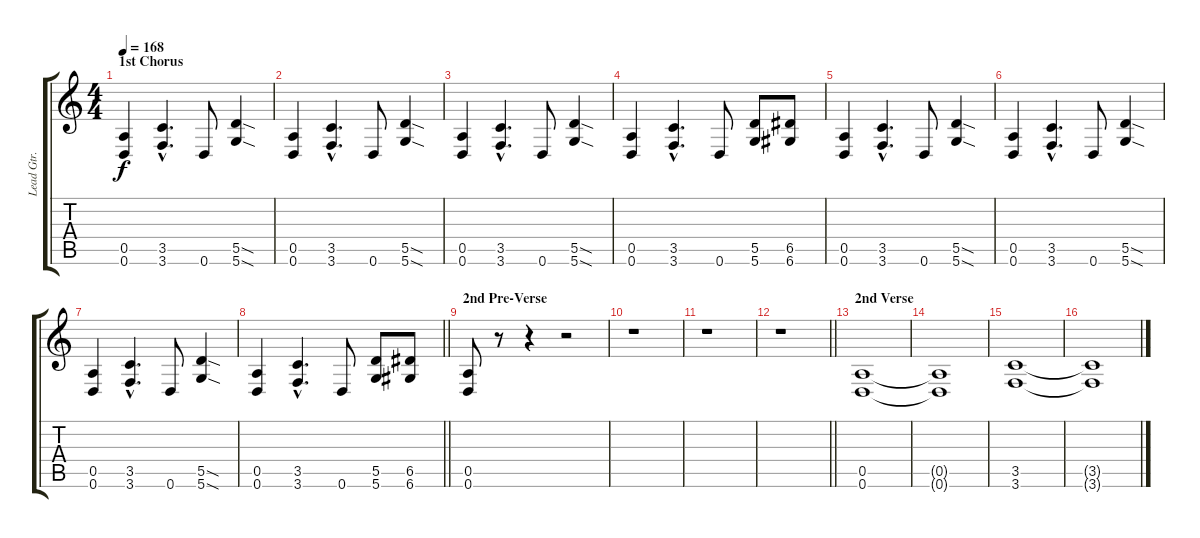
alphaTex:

\track ("Lead Gtr. (T. Kielinen)" "Lead Gtr. ") {instrument distortionguitar}
\staff {score tabs}
\tuning (E4 B3 G3 D3 A2 D2) {hide}
\ts (4 4)
\section ("" "1st Chorus")
\tempo 168
\clef g2
\ks c
(0.5 0.6).4{dy f} (3.5{hac} 3.6{hac}).4{d} 0.6.8 (5.5{sod} 5.6{sod}).4 |
(0.5 0.6).4 (3.5{hac} 3.6{hac}).4{d} 0.6.8 (5.5{sod} 5.6{sod}).4 |
(0.5 0.6).4 (3.5{hac} 3.6{hac}).4{d} 0.6.8 (5.5{sod} 5.6{sod}).4 |
(0.5 0.6).4 (3.5{hac} 3.6{hac}).4{d} 0.6.8 (5.5 5.6).8 (6.5 6.6).8 |
(0.5 0.6).4 (3.5{hac} 3.6{hac}).4{d} 0.6.8 (5.5{sod} 5.6{sod}).4 |
(0.5 0.6).4 (3.5{hac} 3.6{hac}).4{d} 0.6.8 (5.5{sod} 5.6{sod}).4 |
(0.5 0.6).4 (3.5{hac} 3.6{hac}).4{d} 0.6.8 (5.5{sod} 5.6{sod}).4 |
\barLineRight lightlight
(0.5 0.6).4 (3.5{hac} 3.6{hac}).4{d} 0.6.8 (5.5 5.6).8 (6.5 6.6).8 |
\section ("" "2nd Pre-Verse")
(0.5 0.6).8 r.8 r.4 r.2 |
r.1 |
r.1 |
\barLineRight lightlight
r.1 |
\section ("" "2nd Verse")
(0.5 0.6).1 |
(0.5{t} 0.6{t}).1 |
(3.5 3.6).1 |
(3.5{t} 3.6{t}).1
